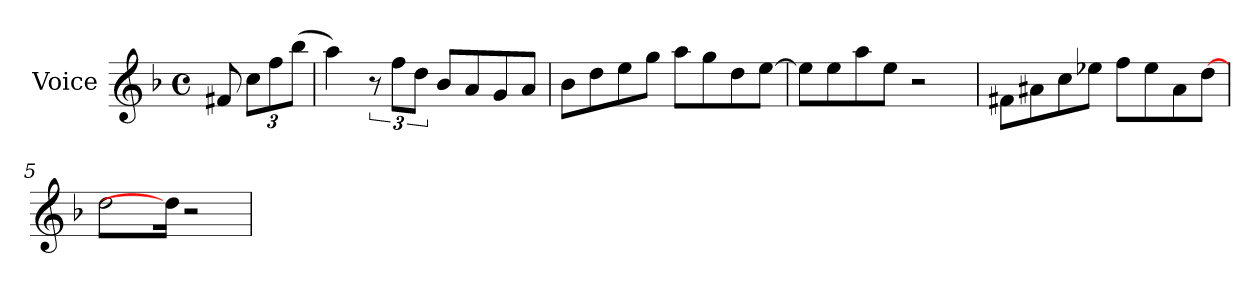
**kern
*part1
*staff1
*I"Voice
*I'Voice
*clefG2
*k[b-]
*M4/4
*met(c)
=
8f#X/
12cc\L
12ff\
(>12bb-\J
=1
4aa\)
12r
12ff\L
12dd\J
8b-/L
8a/
8g/
8a/J
=2
8b-\L
8dd\
8ee\
8gg\J
8aa\L
8gg\
8dd\
[>8ee\J
=3
8ee\L]
8ee\
8aa\
8ee\J
2rcc
=4
8f#X\L
8a#X\
8cc\
8ee-X\J
8ff\L
8ee-\
8a#\
[8dd\J
=5
2dd\
16dd\J]
2rcc
=
*-
